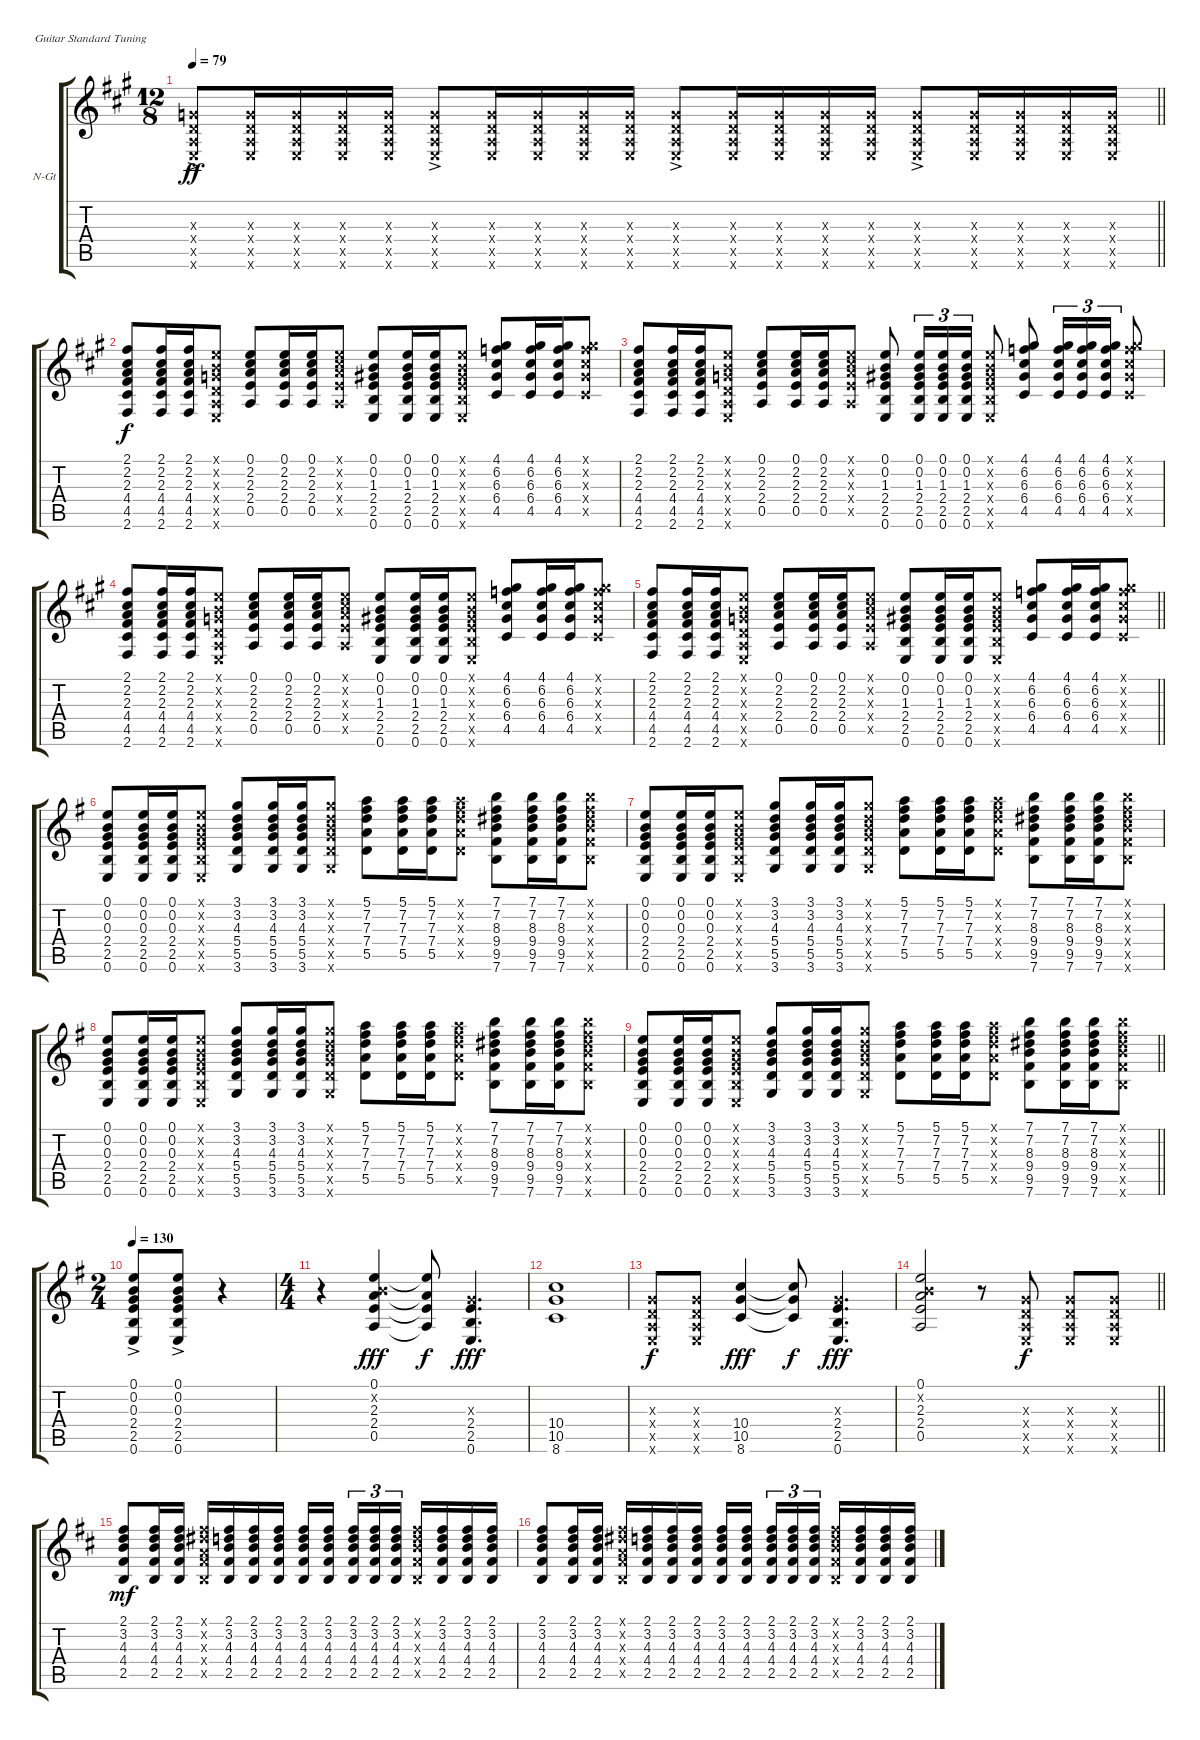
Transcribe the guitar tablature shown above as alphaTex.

\bracketExtendMode groupsimilarinstruments
\firstSystemTrackNameOrientation horizontal
\otherSystemsTrackNameOrientation horizontal
\track ("Gabriela" "N-Gt") {instrument acousticguitarnylon}
\staff {score tabs}
\tuning (E4 B3 G3 D3 A2 E2)
\ts (12 8)
\tempo 79
\clef g2
\barLineRight lightlight
\ks f#minor
(0.3{ac x} 0.4{ac x} 0.5{ac x} 0.6{ac x}).8{dy ff} (0.3{x} 0.4{x} 0.5{x} 0.6{x}).16 (0.3{x} 0.4{x} 0.5{x} 0.6{x}).16 (0.3{x} 0.4{x} 0.5{x} 0.6{x}).16 (0.3{x} 0.4{x} 0.5{x} 0.6{x}).16 (0.3{ac x} 0.4{ac x} 0.5{ac x} 0.6{ac x}).8 (0.3{x} 0.4{x} 0.5{x} 0.6{x}).16 (0.3{x} 0.4{x} 0.5{x} 0.6{x}).16 (0.3{x} 0.4{x} 0.5{x} 0.6{x}).16 (0.3{x} 0.4{x} 0.5{x} 0.6{x}).16 (0.3{ac x} 0.4{ac x} 0.5{ac x} 0.6{ac x}).8 (0.3{x} 0.4{x} 0.5{x} 0.6{x}).16 (0.3{x} 0.4{x} 0.5{x} 0.6{x}).16 (0.3{x} 0.4{x} 0.5{x} 0.6{x}).16 (0.3{x} 0.4{x} 0.5{x} 0.6{x}).16 (0.3{ac x} 0.4{ac x} 0.5{ac x} 0.6{ac x}).8 (0.3{x} 0.4{x} 0.5{x} 0.6{x}).16 (0.3{x} 0.4{x} 0.5{x} 0.6{x}).16 (0.3{x} 0.4{x} 0.5{x} 0.6{x}).16 (0.3{x} 0.4{x} 0.5{x} 0.6{x}).16 |
(2.1 2.2 2.3 4.4 4.5 2.6).8{dy f} (2.1 2.2 2.3 4.4 4.5 2.6).16 (2.1 2.2 2.3 4.4 4.5 2.6).16 (0.1{x} 0.2{x} 0.3{x} 0.4{x} 0.5{x} 0.6{x}).8 (0.1 2.2 2.3 2.4 0.5).8 (0.1 2.2 2.3 2.4 0.5).16 (0.1 2.2 2.3 2.4 0.5).16 (0.1{x} 2.2{x} 2.3{x} 2.4{x} 0.5{x}).8 (0.1 0.2 1.3 2.4 2.5 0.6).8 (0.1 0.2 1.3 2.4 2.5 0.6).16 (0.1 0.2 1.3 2.4 2.5 0.6).16 (0.1{x} 0.2{x} 1.3{x} 2.4{x} 2.5{x} 0.6{x}).8 (4.1 6.2 6.3 6.4 4.5).8 (4.1 6.2 6.3 6.4 4.5).16 (4.1 6.2 6.3 6.4 4.5).16 (4.1{x} 6.2{x} 6.3{x} 6.4{x} 4.5{x}).8 |
(2.1 2.2 2.3 4.4 4.5 2.6).8 (2.1 2.2 2.3 4.4 4.5 2.6).16 (2.1 2.2 2.3 4.4 4.5 2.6).16 (0.1{x} 0.2{x} 0.3{x} 0.4{x} 0.5{x} 0.6{x}).8 (0.1 2.2 2.3 2.4 0.5).8 (0.1 2.2 2.3 2.4 0.5).16 (0.1 2.2 2.3 2.4 0.5).16 (0.1{x} 2.2{x} 2.3{x} 2.4{x} 0.5{x}).8 (0.1 0.2 1.3 2.4 2.5 0.6).8 (0.1 0.2 1.3 2.4 2.5 0.6).16{tu (3 2)} (0.1 0.2 1.3 2.4 2.5 0.6).16{tu (3 2)} (0.1 0.2 1.3 2.4 2.5 0.6).16{tu (3 2)} (0.1{x} 0.2{x} 1.3{x} 2.4{x} 2.5{x} 0.6{x}).8 (4.1 6.2 6.3 6.4 4.5).8 (4.1 6.2 6.3 6.4 4.5).16{tu (3 2)} (4.1 6.2 6.3 6.4 4.5).16{tu (3 2)} (4.1 6.2 6.3 6.4 4.5).16{tu (3 2)} (4.1{x} 6.2{x} 6.3{x} 6.4{x} 4.5{x}).8 |
(2.1 2.2 2.3 4.4 4.5 2.6).8 (2.1 2.2 2.3 4.4 4.5 2.6).16 (2.1 2.2 2.3 4.4 4.5 2.6).16 (0.1{x} 0.2{x} 0.3{x} 0.4{x} 0.5{x} 0.6{x}).8 (0.1 2.2 2.3 2.4 0.5).8 (0.1 2.2 2.3 2.4 0.5).16 (0.1 2.2 2.3 2.4 0.5).16 (0.1{x} 2.2{x} 2.3{x} 2.4{x} 0.5{x}).8 (0.1 0.2 1.3 2.4 2.5 0.6).8 (0.1 0.2 1.3 2.4 2.5 0.6).16 (0.1 0.2 1.3 2.4 2.5 0.6).16 (0.1{x} 0.2{x} 1.3{x} 2.4{x} 2.5{x} 0.6{x}).8 (4.1 6.2 6.3 6.4 4.5).8 (4.1 6.2 6.3 6.4 4.5).16 (4.1 6.2 6.3 6.4 4.5).16 (4.1{x} 6.2{x} 6.3{x} 6.4{x} 4.5{x}).8 |
\barLineRight lightlight
(2.1 2.2 2.3 4.4 4.5 2.6).8 (2.1 2.2 2.3 4.4 4.5 2.6).16 (2.1 2.2 2.3 4.4 4.5 2.6).16 (0.1{x} 0.2{x} 0.3{x} 0.4{x} 0.5{x} 0.6{x}).8 (0.1 2.2 2.3 2.4 0.5).8 (0.1 2.2 2.3 2.4 0.5).16 (0.1 2.2 2.3 2.4 0.5).16 (0.1{x} 2.2{x} 2.3{x} 2.4{x} 0.5{x}).8 (0.1 0.2 1.3 2.4 2.5 0.6).8 (0.1 0.2 1.3 2.4 2.5 0.6).16 (0.1 0.2 1.3 2.4 2.5 0.6).16 (0.1{x} 0.2{x} 1.3{x} 2.4{x} 2.5{x} 0.6{x}).8 (4.1 6.2 6.3 6.4 4.5).8 (4.1 6.2 6.3 6.4 4.5).16 (4.1 6.2 6.3 6.4 4.5).16 (4.1{x} 6.2{x} 6.3{x} 6.4{x} 4.5{x}).8 |
\ks eminor
(0.1 0.2 0.3 2.4 2.5 0.6).8 (0.1 0.2 0.3 2.4 2.5 0.6).16 (0.1 0.2 0.3 2.4 2.5 0.6).16 (0.1{x} 0.2{x} 0.3{x} 2.4{x} 2.5{x} 0.6{x}).8 (3.1 3.2 4.3 5.4 5.5 3.6).8 (3.1 3.2 4.3 5.4 5.5 3.6).16 (3.1 3.2 4.3 5.4 5.5 3.6).16 (3.1{x} 3.2{x} 4.3{x} 5.4{x} 5.5{x} 3.6{x}).8 (5.1 7.2 7.3 7.4 5.5).8 (5.1 7.2 7.3 7.4 5.5).16 (5.1 7.2 7.3 7.4 5.5).16 (5.1{x} 7.2{x} 7.3{x} 7.4{x} 5.5{x}).8 (7.1 7.2 8.3 9.4 9.5 7.6).8 (7.1 7.2 8.3 9.4 9.5 7.6).16 (7.1 7.2 8.3 9.4 9.5 7.6).16 (7.1{x} 7.2{x} 8.3{x} 9.4{x} 9.5{x} 7.6{x}).8 |
(0.1 0.2 0.3 2.4 2.5 0.6).8 (0.1 0.2 0.3 2.4 2.5 0.6).16 (0.1 0.2 0.3 2.4 2.5 0.6).16 (0.1{x} 0.2{x} 0.3{x} 2.4{x} 2.5{x} 0.6{x}).8 (3.1 3.2 4.3 5.4 5.5 3.6).8 (3.1 3.2 4.3 5.4 5.5 3.6).16 (3.1 3.2 4.3 5.4 5.5 3.6).16 (3.1{x} 3.2{x} 4.3{x} 5.4{x} 5.5{x} 3.6{x}).8 (5.1 7.2 7.3 7.4 5.5).8 (5.1 7.2 7.3 7.4 5.5).16 (5.1 7.2 7.3 7.4 5.5).16 (5.1{x} 7.2{x} 7.3{x} 7.4{x} 5.5{x}).8 (7.1 7.2 8.3 9.4 9.5 7.6).8 (7.1 7.2 8.3 9.4 9.5 7.6).16 (7.1 7.2 8.3 9.4 9.5 7.6).16 (7.1{x} 7.2{x} 8.3{x} 9.4{x} 9.5{x} 7.6{x}).8 |
(0.1 0.2 0.3 2.4 2.5 0.6).8 (0.1 0.2 0.3 2.4 2.5 0.6).16 (0.1 0.2 0.3 2.4 2.5 0.6).16 (0.1{x} 0.2{x} 0.3{x} 2.4{x} 2.5{x} 0.6{x}).8 (3.1 3.2 4.3 5.4 5.5 3.6).8 (3.1 3.2 4.3 5.4 5.5 3.6).16 (3.1 3.2 4.3 5.4 5.5 3.6).16 (3.1{x} 3.2{x} 4.3{x} 5.4{x} 5.5{x} 3.6{x}).8 (5.1 7.2 7.3 7.4 5.5).8 (5.1 7.2 7.3 7.4 5.5).16 (5.1 7.2 7.3 7.4 5.5).16 (5.1{x} 7.2{x} 7.3{x} 7.4{x} 5.5{x}).8 (7.1 7.2 8.3 9.4 9.5 7.6).8 (7.1 7.2 8.3 9.4 9.5 7.6).16 (7.1 7.2 8.3 9.4 9.5 7.6).16 (7.1{x} 7.2{x} 8.3{x} 9.4{x} 9.5{x} 7.6{x}).8 |
\barLineRight lightlight
(0.1 0.2 0.3 2.4 2.5 0.6).8 (0.1 0.2 0.3 2.4 2.5 0.6).16 (0.1 0.2 0.3 2.4 2.5 0.6).16 (0.1{x} 0.2{x} 0.3{x} 2.4{x} 2.5{x} 0.6{x}).8 (3.1 3.2 4.3 5.4 5.5 3.6).8 (3.1 3.2 4.3 5.4 5.5 3.6).16 (3.1 3.2 4.3 5.4 5.5 3.6).16 (3.1{x} 3.2{x} 4.3{x} 5.4{x} 5.5{x} 3.6{x}).8 (5.1 7.2 7.3 7.4 5.5).8 (5.1 7.2 7.3 7.4 5.5).16 (5.1 7.2 7.3 7.4 5.5).16 (5.1{x} 7.2{x} 7.3{x} 7.4{x} 5.5{x}).8 (7.1 7.2 8.3 9.4 9.5 7.6).8 (7.1 7.2 8.3 9.4 9.5 7.6).16 (7.1 7.2 8.3 9.4 9.5 7.6).16 (7.1{x} 7.2{x} 8.3{x} 9.4{x} 9.5{x} 7.6{x}).8 |
\ts (2 4)
\beaming (8 2 2)
\tempo 130
(0.1{ac} 0.2{ac} 0.3{ac} 2.4{ac} 2.5{ac} 0.6{ac}).8 (0.1{ac} 0.2{ac} 0.3{ac} 2.4{ac} 2.5{ac} 0.6{ac}).8 r.4 |
\ts (4 4)
\beaming (8 2 2 2 2)
r.4 (0.1 0.2{x} 2.3 2.4 0.5).4{dy fff} (0.1{t} 2.3{t} 2.4{t} 0.5{t}).8{dy f} (0.3{x} 2.4 2.5 0.6).4{d dy fff} |
(10.4 10.5 8.6).1 |
(0.3{x} 0.4{x} 0.5{x} 0.6{x}).8{dy f} (0.3{x} 0.4{x} 0.5{x} 0.6{x}).8 (10.4 10.5 8.6).4{dy fff} (10.4{t} 10.5{t} 8.6{t}).8{dy f} (0.3{x} 2.4 2.5 0.6).4{d dy fff} |
\barLineRight lightlight
(0.1 0.2{x} 2.3 2.4 0.5).2 r.8 (0.3{x} 0.4{x} 0.5{x} 0.6{x}).8{dy f} (0.3{x} 0.4{x} 0.5{x} 0.6{x}).8 (0.3{x} 0.4{x} 0.5{x} 0.6{x}).8 |
\ks bminor
(2.1 3.2 4.3 4.4 2.5).8{dy mf} (2.1 3.2 4.3 4.4 2.5).16 (2.1 3.2 4.3 4.4 2.5).16 (2.1{x} 4.2{x} 2.3{x} 4.4{x} 2.5{x}).16 (2.1 3.2 4.3 4.4 2.5).16 (2.1 3.2 4.3 4.4 2.5).16 (2.1 3.2 4.3 4.4 2.5).16 (2.1 3.2 4.3 4.4 2.5).16 (2.1 3.2 4.3 4.4 2.5).16 (2.1 3.2 4.3 4.4 2.5).16{tu (3 2)} (2.1 3.2 4.3 4.4 2.5).16{tu (3 2)} (2.1 3.2 4.3 4.4 2.5).16{tu (3 2)} (2.1{x} 3.2{x} 4.3{x} 4.4{x} 2.5{x}).16 (2.1 3.2 4.3 4.4 2.5).16 (2.1 3.2 4.3 4.4 2.5).16 (2.1 3.2 4.3 4.4 2.5).16 |
(2.1 3.2 4.3 4.4 2.5).8 (2.1 3.2 4.3 4.4 2.5).16 (2.1 3.2 4.3 4.4 2.5).16 (2.1{x} 4.2{x} 2.3{x} 4.4{x} 2.5{x}).16 (2.1 3.2 4.3 4.4 2.5).16 (2.1 3.2 4.3 4.4 2.5).16 (2.1 3.2 4.3 4.4 2.5).16 (2.1 3.2 4.3 4.4 2.5).16 (2.1 3.2 4.3 4.4 2.5).16 (2.1 3.2 4.3 4.4 2.5).16{tu (3 2)} (2.1 3.2 4.3 4.4 2.5).16{tu (3 2)} (2.1 3.2 4.3 4.4 2.5).16{tu (3 2)} (2.1{x} 3.2{x} 4.3{x} 4.4{x} 2.5{x}).16 (2.1 3.2 4.3 4.4 2.5).16 (2.1 3.2 4.3 4.4 2.5).16 (2.1 3.2 4.3 4.4 2.5).16
